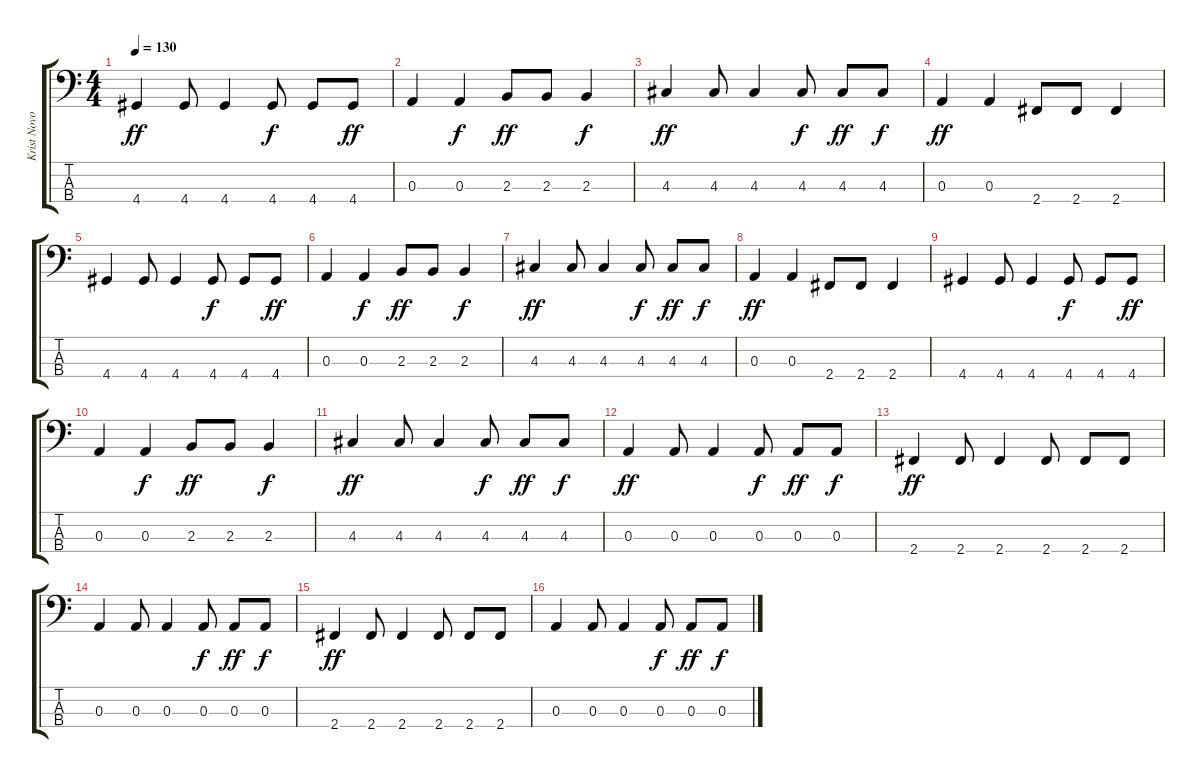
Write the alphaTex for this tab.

\track ("Krist Novoselic" "Krist Novo") {instrument electricbasspick}
\staff {score tabs}
\tuning (G2 D2 A1 E1) {hide}
\ts (4 4)
\tempo 130
\clef f4
\ks c
4.4.4{dy ff} 4.4.8 4.4.4 4.4.8{dy f} 4.4.8 4.4.8{dy ff} |
0.3.4 0.3.4{dy f} 2.3.8{dy ff} 2.3.8 2.3.4{dy f} |
4.3.4{dy ff} 4.3.8 4.3.4 4.3.8{dy f} 4.3.8{dy ff} 4.3.8{dy f} |
0.3.4{dy ff} 0.3.4 2.4.8 2.4.8 2.4.4 |
4.4.4 4.4.8 4.4.4 4.4.8{dy f} 4.4.8 4.4.8{dy ff} |
0.3.4 0.3.4{dy f} 2.3.8{dy ff} 2.3.8 2.3.4{dy f} |
4.3.4{dy ff} 4.3.8 4.3.4 4.3.8{dy f} 4.3.8{dy ff} 4.3.8{dy f} |
0.3.4{dy ff} 0.3.4 2.4.8 2.4.8 2.4.4 |
4.4.4 4.4.8 4.4.4 4.4.8{dy f} 4.4.8 4.4.8{dy ff} |
0.3.4 0.3.4{dy f} 2.3.8{dy ff} 2.3.8 2.3.4{dy f} |
4.3.4{dy ff} 4.3.8 4.3.4 4.3.8{dy f} 4.3.8{dy ff} 4.3.8{dy f} |
0.3.4{dy ff} 0.3.8 0.3.4 0.3.8{dy f} 0.3.8{dy ff} 0.3.8{dy f} |
2.4.4{dy ff} 2.4.8 2.4.4 2.4.8 2.4.8 2.4.8 |
0.3.4 0.3.8 0.3.4 0.3.8{dy f} 0.3.8{dy ff} 0.3.8{dy f} |
2.4.4{dy ff} 2.4.8 2.4.4 2.4.8 2.4.8 2.4.8 |
0.3.4 0.3.8 0.3.4 0.3.8{dy f} 0.3.8{dy ff} 0.3.8{dy f}
